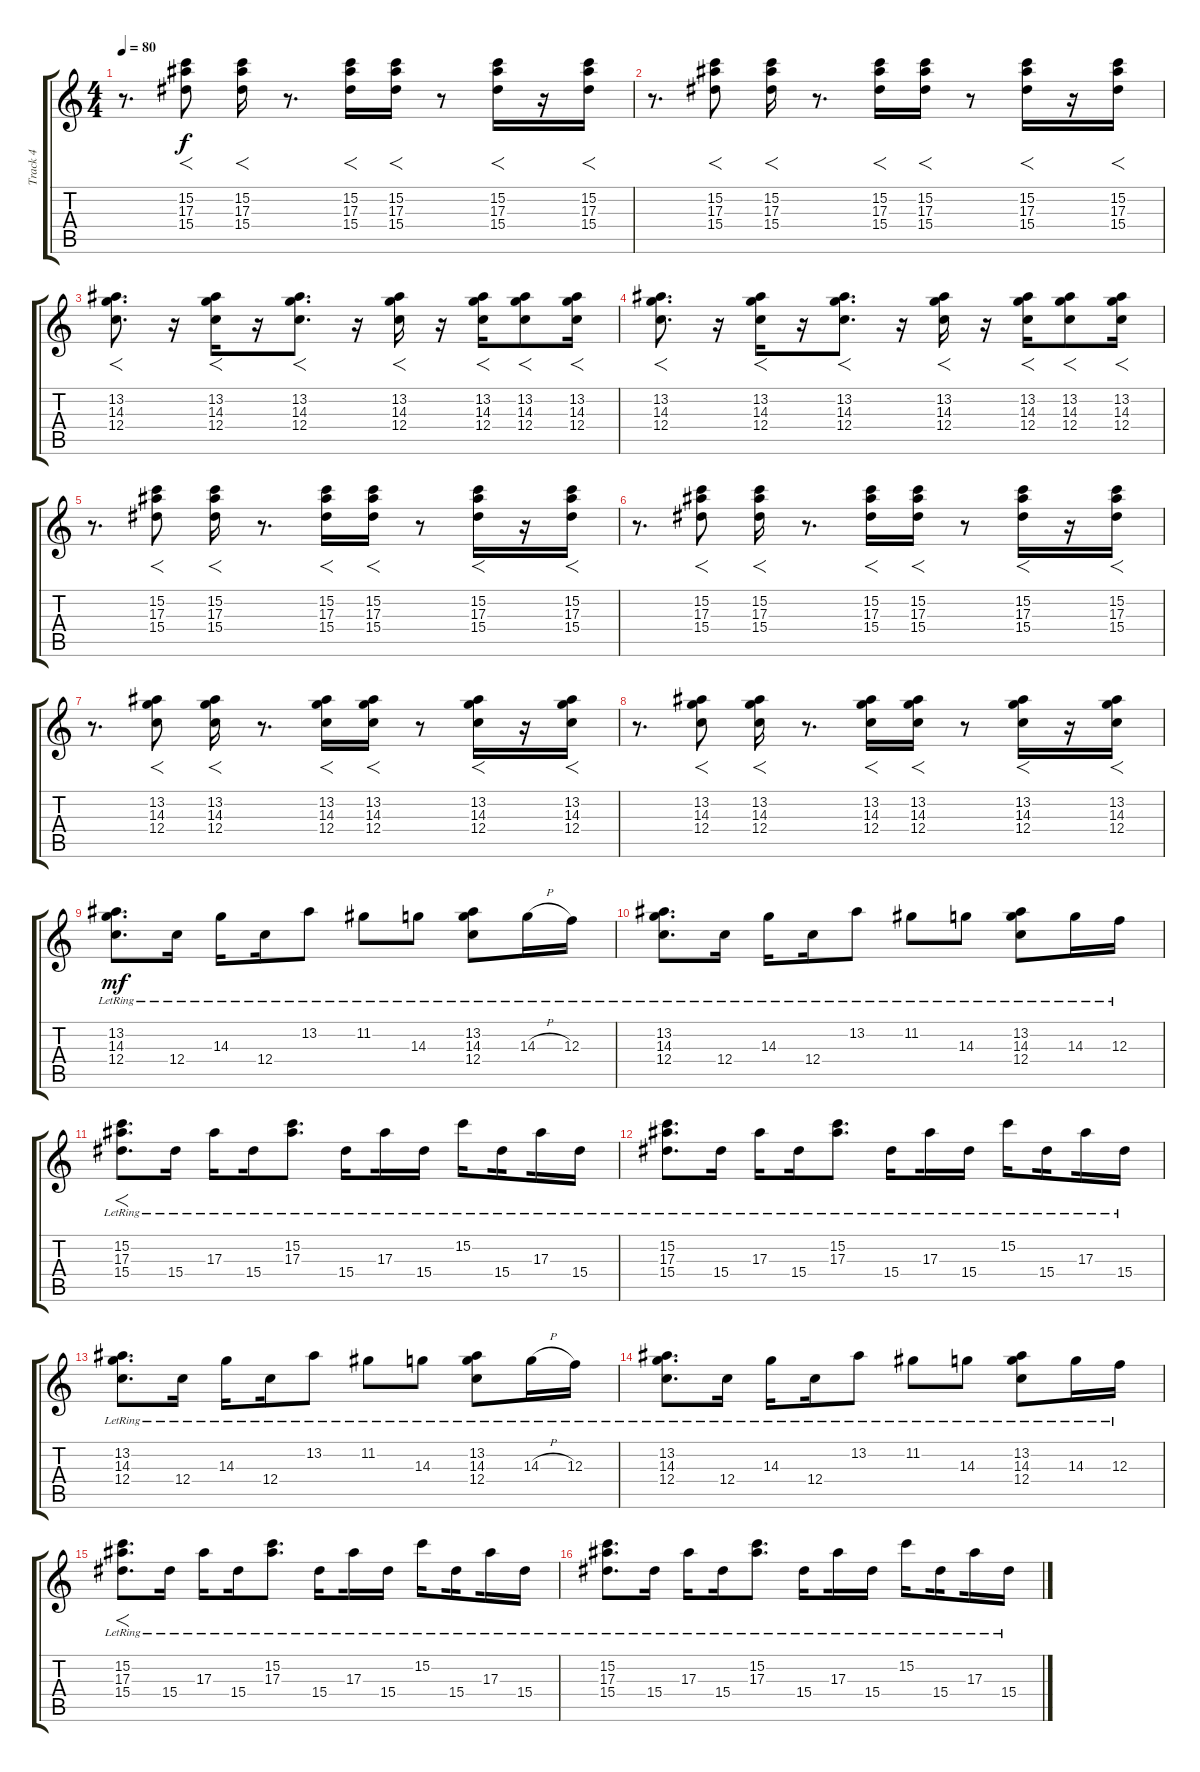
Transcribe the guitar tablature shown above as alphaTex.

\track ("Track 4" "Track 4") {instrument electricguitarjazz}
\staff {score tabs}
\tuning (D4 A3 F3 C3 G2 D2) {hide}
\ts (4 4)
\tempo 80
\clef g2
\ks c
r.8{d dy f} (15.2 17.3 15.4).8{f} (15.2 17.3 15.4).16{f} r.8{d} (15.2 17.3 15.4).16{f} (15.2 17.3 15.4).16{f} r.8 (15.2 17.3 15.4).16{f} r.16 (15.2 17.3 15.4).16{f} |
r.8{d} (15.2 17.3 15.4).8{f} (15.2 17.3 15.4).16{f} r.8{d} (15.2 17.3 15.4).16{f} (15.2 17.3 15.4).16{f} r.8 (15.2 17.3 15.4).16{f} r.16 (15.2 17.3 15.4).16{f} |
(13.2 14.3 12.4).8{f d} r.16 (13.2 14.3 12.4).16{f} r.16 (13.2 14.3 12.4).8{f d} r.16 (13.2 14.3 12.4).16{f} r.16 (13.2 14.3 12.4).16{f} (13.2 14.3 12.4).8{f} (13.2 14.3 12.4).16{f} |
(13.2 14.3 12.4).8{f d} r.16 (13.2 14.3 12.4).16{f} r.16 (13.2 14.3 12.4).8{f d} r.16 (13.2 14.3 12.4).16{f} r.16 (13.2 14.3 12.4).16{f} (13.2 14.3 12.4).8{f} (13.2 14.3 12.4).16{f} |
r.8{d} (15.2 17.3 15.4).8{f} (15.2 17.3 15.4).16{f} r.8{d} (15.2 17.3 15.4).16{f} (15.2 17.3 15.4).16{f} r.8 (15.2 17.3 15.4).16{f} r.16 (15.2 17.3 15.4).16{f} |
r.8{d} (15.2 17.3 15.4).8{f} (15.2 17.3 15.4).16{f} r.8{d} (15.2 17.3 15.4).16{f} (15.2 17.3 15.4).16{f} r.8 (15.2 17.3 15.4).16{f} r.16 (15.2 17.3 15.4).16{f} |
r.8{d} (13.2 14.3 12.4).8{f} (13.2 14.3 12.4).16{f} r.8{d} (13.2 14.3 12.4).16{f} (13.2 14.3 12.4).16{f} r.8 (13.2 14.3 12.4).16{f} r.16 (13.2 14.3 12.4).16{f} |
r.8{d} (13.2 14.3 12.4).8{f} (13.2 14.3 12.4).16{f} r.8{d} (13.2 14.3 12.4).16{f} (13.2 14.3 12.4).16{f} r.8 (13.2 14.3 12.4).16{f} r.16 (13.2 14.3 12.4).16{f} |
(13.2{lr} 14.3{lr} 12.4{lr}).8{d dy mf} 12.4{lr}.16 14.3{lr}.16{beam splitsecondary} 12.4{lr}.16 13.2{lr}.8 11.2{lr}.8 14.3{lr}.8 (13.2{lr} 14.3{lr} 12.4{lr}).8 14.3{h lr}.16 12.3{lr}.16 |
(13.2{lr} 14.3{lr} 12.4{lr}).8{d} 12.4{lr}.16 14.3{lr}.16{beam splitsecondary} 12.4{lr}.16 13.2{lr}.8 11.2{lr}.8 14.3{lr}.8 (13.2{lr} 14.3{lr} 12.4{lr}).8 14.3{lr}.16 12.3{lr}.16 |
(15.2{lr} 17.3{lr} 15.4{lr}).8{f d} 15.4{lr}.16 17.3{lr}.16{beam splitsecondary} 15.4{lr}.16 (15.2{lr} 17.3{lr}).8{d} 15.4{lr}.16{beam splitsecondary} 17.3{lr}.16 15.4{lr}.16 15.2{lr}.16{beam splitsecondary} 15.4{lr}.16{beam splitsecondary} 17.3{lr}.16 15.4{lr}.16 |
(15.2{lr} 17.3{lr} 15.4{lr}).8{d} 15.4{lr}.16 17.3{lr}.16{beam splitsecondary} 15.4{lr}.16 (15.2{lr} 17.3{lr}).8{d} 15.4{lr}.16{beam splitsecondary} 17.3{lr}.16 15.4{lr}.16 15.2{lr}.16{beam splitsecondary} 15.4{lr}.16{beam splitsecondary} 17.3{lr}.16 15.4{lr}.16 |
(13.2{lr} 14.3{lr} 12.4{lr}).8{d} 12.4{lr}.16 14.3{lr}.16{beam splitsecondary} 12.4{lr}.16 13.2{lr}.8 11.2{lr}.8 14.3{lr}.8 (13.2{lr} 14.3{lr} 12.4{lr}).8 14.3{h lr}.16 12.3{lr}.16 |
(13.2{lr} 14.3{lr} 12.4{lr}).8{d} 12.4{lr}.16 14.3{lr}.16{beam splitsecondary} 12.4{lr}.16 13.2{lr}.8 11.2{lr}.8 14.3{lr}.8 (13.2{lr} 14.3{lr} 12.4{lr}).8 14.3{lr}.16 12.3{lr}.16 |
(15.2{lr} 17.3{lr} 15.4{lr}).8{f d} 15.4{lr}.16 17.3{lr}.16{beam splitsecondary} 15.4{lr}.16 (15.2{lr} 17.3{lr}).8{d} 15.4{lr}.16{beam splitsecondary} 17.3{lr}.16 15.4{lr}.16 15.2{lr}.16{beam splitsecondary} 15.4{lr}.16{beam splitsecondary} 17.3{lr}.16 15.4{lr}.16 |
(15.2{lr} 17.3{lr} 15.4{lr}).8{d} 15.4{lr}.16 17.3{lr}.16{beam splitsecondary} 15.4{lr}.16 (15.2{lr} 17.3{lr}).8{d} 15.4{lr}.16{beam splitsecondary} 17.3{lr}.16 15.4{lr}.16 15.2{lr}.16{beam splitsecondary} 15.4{lr}.16{beam splitsecondary} 17.3{lr}.16 15.4{lr}.16
